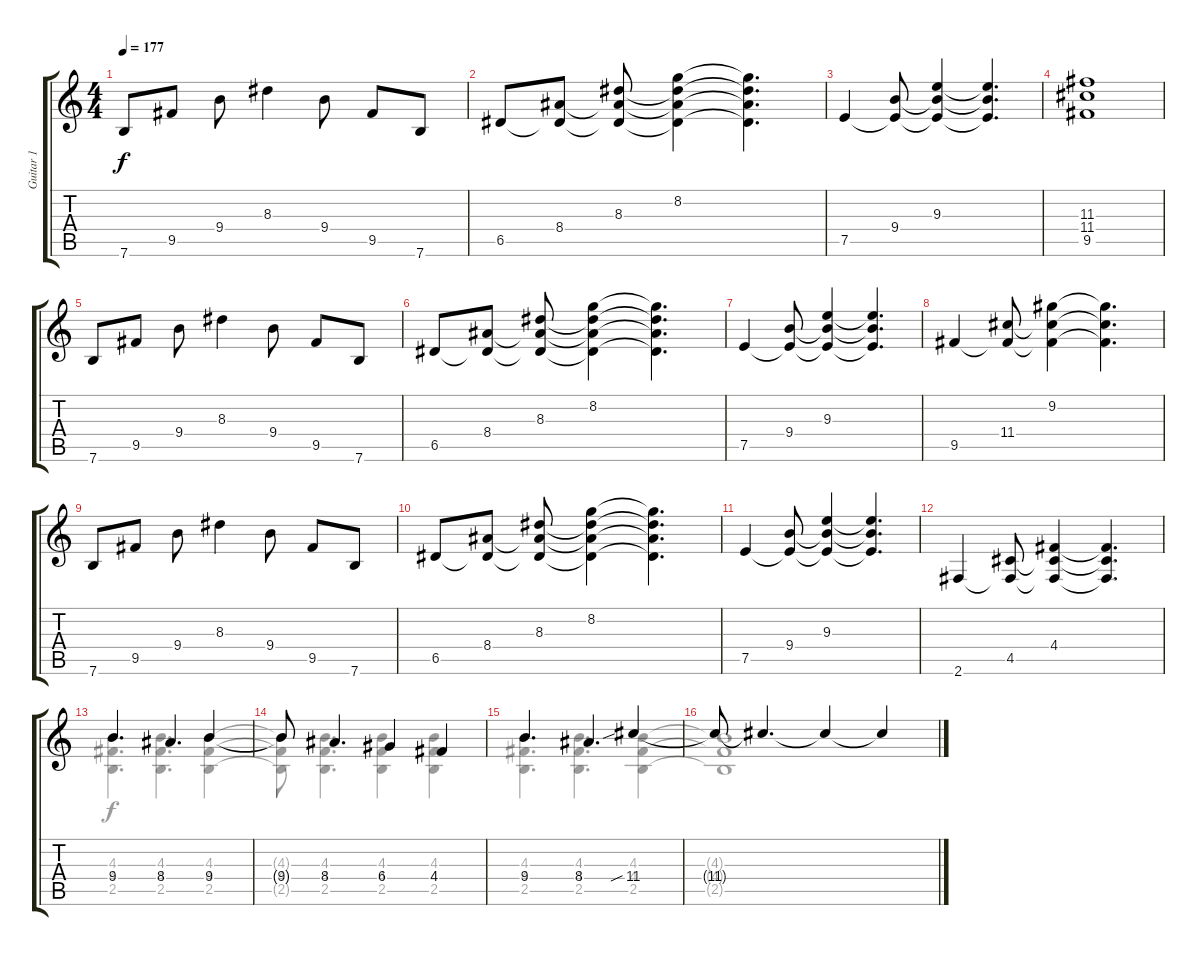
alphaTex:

\track ("Guitar 1" "Guitar 1") {instrument distortionguitar}
\staff {score tabs}
\tuning (E4 B3 G3 D3 A2 E2) {hide}
\voice
\ts (4 4)
\tempo 177
\clef g2
\ks c
7.6.8{dy f} 9.5.8 9.4.8 8.3.4 9.4.8 9.5.8 7.6.8 |
6.5.8 (8.4 6.5{t}).8 (8.3 8.4{t} 6.5{t}).8 (8.2 8.3{t} 8.4{t} 6.5{t}).4 (8.2{t} 8.3{t} 8.4{t} 6.5{t}).4{d} |
7.5.4 (9.4 7.5{t}).8 (9.3 9.4{t} 7.5{t}).4 (9.3{t} 9.4{t} 7.5{t}).4{d} |
(11.3 11.4 9.5).1 |
7.6.8 9.5.8 9.4.8 8.3.4 9.4.8 9.5.8 7.6.8 |
6.5.8 (8.4 6.5{t}).8 (8.3 8.4{t} 6.5{t}).8 (8.2 8.3{t} 8.4{t} 6.5{t}).4 (8.2{t} 8.3{t} 8.4{t} 6.5{t}).4{d} |
7.5.4 (9.4 7.5{t}).8 (9.3 9.4{t} 7.5{t}).4 (9.3{t} 9.4{t} 7.5{t}).4{d} |
9.5.4 (11.4 9.5{t}).8 (9.2 11.4{t} 9.5{t}).4 (9.2{t} 11.4{t} 9.5{t}).4{d} |
7.6.8 9.5.8 9.4.8 8.3.4 9.4.8 9.5.8 7.6.8 |
6.5.8 (8.4 6.5{t}).8 (8.3 8.4{t} 6.5{t}).8 (8.2 8.3{t} 8.4{t} 6.5{t}).4 (8.2{t} 8.3{t} 8.4{t} 6.5{t}).4{d} |
7.5.4 (9.4 7.5{t}).8 (9.3 9.4{t} 7.5{t}).4 (9.3{t} 9.4{t} 7.5{t}).4{d} |
2.6.4 (4.5 2.6{t}).8 (4.4 4.5{t} 2.6{t}).4 (4.4{t} 4.5{t} 2.6{t}).4{d} |
9.4.4{d} 8.4.4{d} 9.4.4 |
9.4{t}.8 8.4.4{d} 6.4.4 4.4.4 |
9.4.4{d} 8.4.4{d} 11.4{sib}.4 |
11.4{t}.8 11.4{t}.4{d} 11.4{t}.4 11.4{t}.4
\voice
\clef g2
\ottava regular
\simile none
\ks c
|
|
|
|
|
|
|
|
|
|
|
|
(4.3 4.4 2.5).4{d} (4.3 4.4 2.5).4{d} (4.3 4.4 2.5).4 |
(4.3{t} 4.4{t} 2.5{t}).8 (4.3 4.4 2.5).4{d} (4.3 4.4 2.5).4 (4.3 4.4 2.5).4 |
(4.3 4.4 2.5).4{d} (4.3 4.4 2.5).4{d} (4.3 4.4 2.5).4 |
(4.3{t} 4.4{t} 2.5{t}).1
